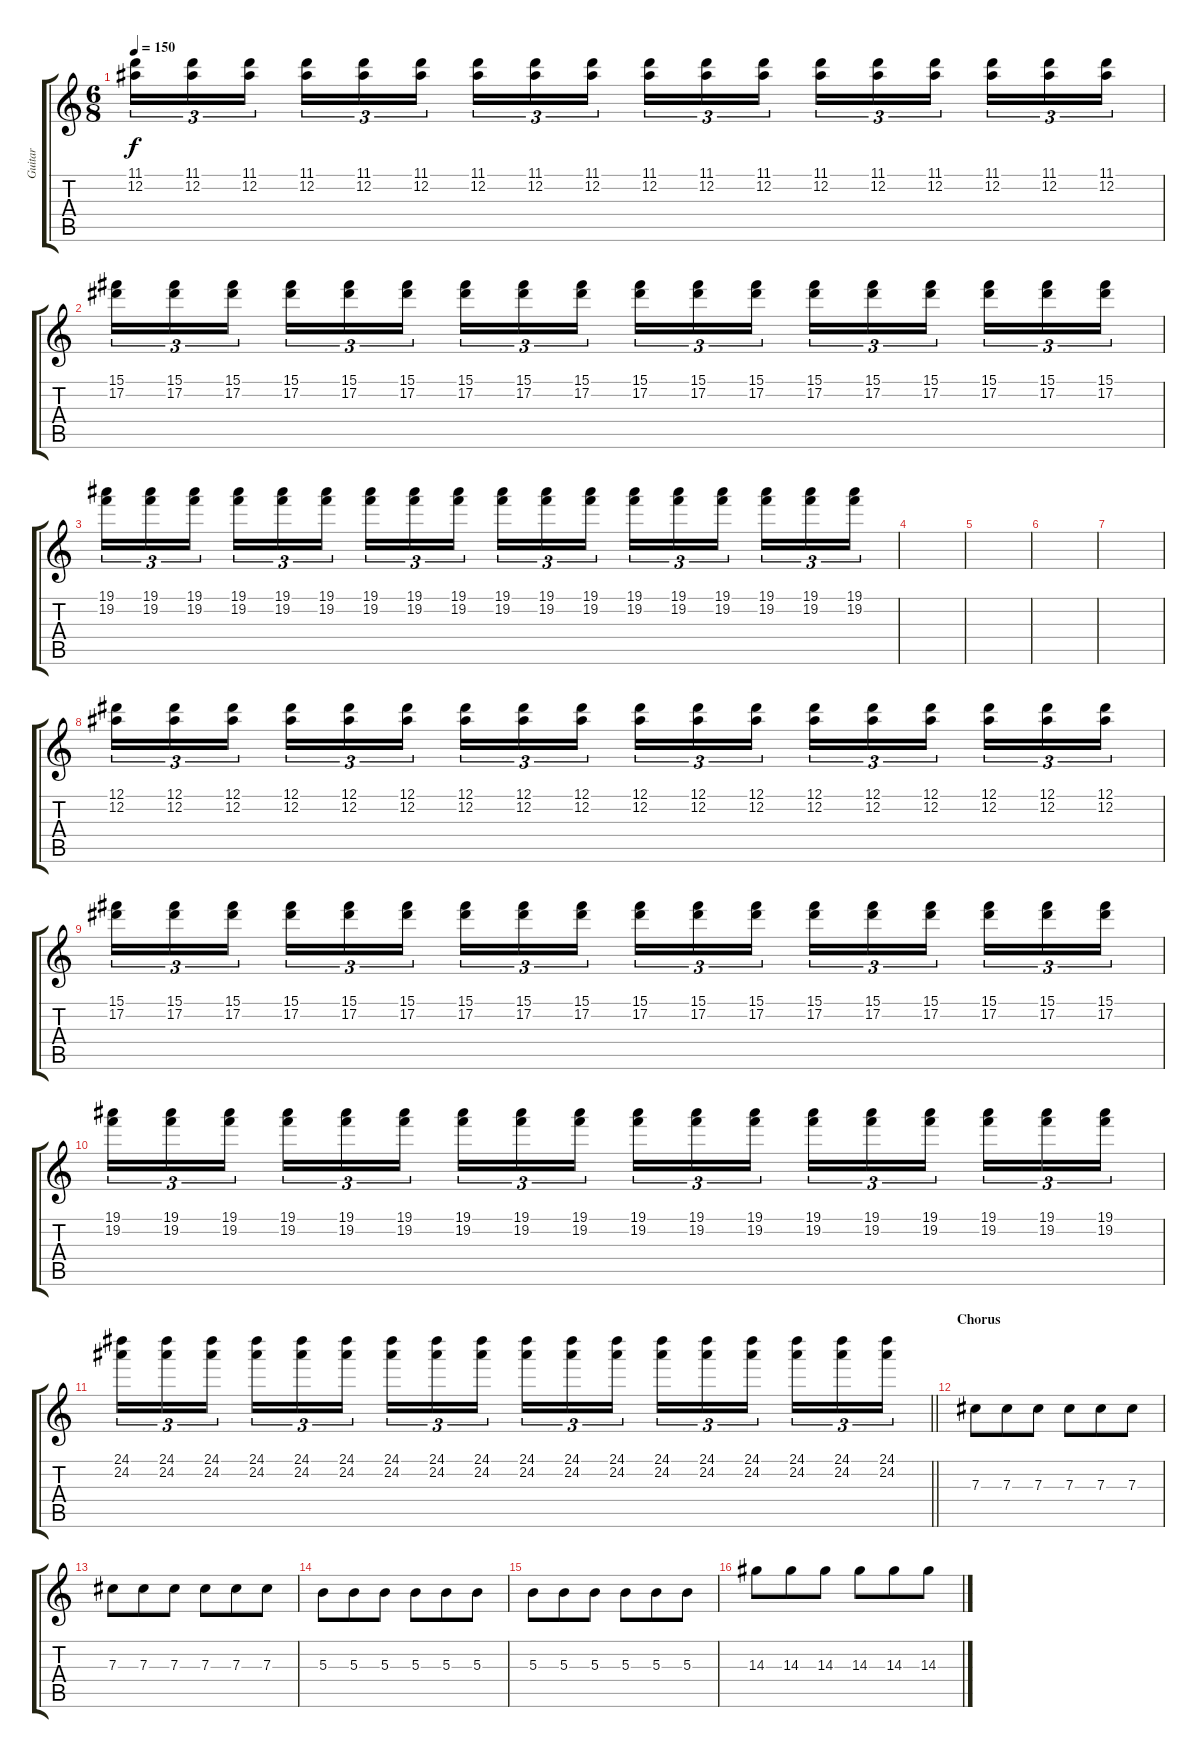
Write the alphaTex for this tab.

\track ("Guitar" "Guitar") {instrument distortionguitar}
\staff {score tabs}
\tuning (Eb4 Bb3 Gb3 Db3 Ab2 Eb2) {hide}
\ts (6 8)
\tempo 150
\clef g2
\ks c
(11.1 12.2).16{tu (3 2) dy f} (11.1 12.2).16{tu (3 2)} (11.1 12.2).16{tu (3 2) beam splitsecondary} (11.1 12.2).16{tu (3 2)} (11.1 12.2).16{tu (3 2)} (11.1 12.2).16{tu (3 2) beam splitsecondary} (11.1 12.2).16{tu (3 2)} (11.1 12.2).16{tu (3 2)} (11.1 12.2).16{tu (3 2)} (11.1 12.2).16{tu (3 2)} (11.1 12.2).16{tu (3 2)} (11.1 12.2).16{tu (3 2) beam splitsecondary} (11.1 12.2).16{tu (3 2)} (11.1 12.2).16{tu (3 2)} (11.1 12.2).16{tu (3 2) beam splitsecondary} (11.1 12.2).16{tu (3 2)} (11.1 12.2).16{tu (3 2)} (11.1 12.2).16{tu (3 2)} |
(15.1 17.2).16{tu (3 2)} (15.1 17.2).16{tu (3 2)} (15.1 17.2).16{tu (3 2) beam splitsecondary} (15.1 17.2).16{tu (3 2)} (15.1 17.2).16{tu (3 2)} (15.1 17.2).16{tu (3 2) beam splitsecondary} (15.1 17.2).16{tu (3 2)} (15.1 17.2).16{tu (3 2)} (15.1 17.2).16{tu (3 2)} (15.1 17.2).16{tu (3 2)} (15.1 17.2).16{tu (3 2)} (15.1 17.2).16{tu (3 2) beam splitsecondary} (15.1 17.2).16{tu (3 2)} (15.1 17.2).16{tu (3 2)} (15.1 17.2).16{tu (3 2) beam splitsecondary} (15.1 17.2).16{tu (3 2)} (15.1 17.2).16{tu (3 2)} (15.1 17.2).16{tu (3 2)} |
(19.1 19.2).16{tu (3 2)} (19.1 19.2).16{tu (3 2)} (19.1 19.2).16{tu (3 2) beam splitsecondary} (19.1 19.2).16{tu (3 2)} (19.1 19.2).16{tu (3 2)} (19.1 19.2).16{tu (3 2) beam splitsecondary} (19.1 19.2).16{tu (3 2)} (19.1 19.2).16{tu (3 2)} (19.1 19.2).16{tu (3 2)} (19.1 19.2).16{tu (3 2)} (19.1 19.2).16{tu (3 2)} (19.1 19.2).16{tu (3 2) beam splitsecondary} (19.1 19.2).16{tu (3 2)} (19.1 19.2).16{tu (3 2)} (19.1 19.2).16{tu (3 2) beam splitsecondary} (19.1 19.2).16{tu (3 2)} (19.1 19.2).16{tu (3 2)} (19.1 19.2).16{tu (3 2)} |
|
|
|
|
(12.1 12.2).16{tu (3 2)} (12.1 12.2).16{tu (3 2)} (12.1 12.2).16{tu (3 2) beam splitsecondary} (12.1 12.2).16{tu (3 2)} (12.1 12.2).16{tu (3 2)} (12.1 12.2).16{tu (3 2) beam splitsecondary} (12.1 12.2).16{tu (3 2)} (12.1 12.2).16{tu (3 2)} (12.1 12.2).16{tu (3 2)} (12.1 12.2).16{tu (3 2)} (12.1 12.2).16{tu (3 2)} (12.1 12.2).16{tu (3 2) beam splitsecondary} (12.1 12.2).16{tu (3 2)} (12.1 12.2).16{tu (3 2)} (12.1 12.2).16{tu (3 2) beam splitsecondary} (12.1 12.2).16{tu (3 2)} (12.1 12.2).16{tu (3 2)} (12.1 12.2).16{tu (3 2)} |
(15.1 17.2).16{tu (3 2)} (15.1 17.2).16{tu (3 2)} (15.1 17.2).16{tu (3 2) beam splitsecondary} (15.1 17.2).16{tu (3 2)} (15.1 17.2).16{tu (3 2)} (15.1 17.2).16{tu (3 2) beam splitsecondary} (15.1 17.2).16{tu (3 2)} (15.1 17.2).16{tu (3 2)} (15.1 17.2).16{tu (3 2)} (15.1 17.2).16{tu (3 2)} (15.1 17.2).16{tu (3 2)} (15.1 17.2).16{tu (3 2) beam splitsecondary} (15.1 17.2).16{tu (3 2)} (15.1 17.2).16{tu (3 2)} (15.1 17.2).16{tu (3 2) beam splitsecondary} (15.1 17.2).16{tu (3 2)} (15.1 17.2).16{tu (3 2)} (15.1 17.2).16{tu (3 2)} |
(19.1 19.2).16{tu (3 2)} (19.1 19.2).16{tu (3 2)} (19.1 19.2).16{tu (3 2) beam splitsecondary} (19.1 19.2).16{tu (3 2)} (19.1 19.2).16{tu (3 2)} (19.1 19.2).16{tu (3 2) beam splitsecondary} (19.1 19.2).16{tu (3 2)} (19.1 19.2).16{tu (3 2)} (19.1 19.2).16{tu (3 2)} (19.1 19.2).16{tu (3 2)} (19.1 19.2).16{tu (3 2)} (19.1 19.2).16{tu (3 2) beam splitsecondary} (19.1 19.2).16{tu (3 2)} (19.1 19.2).16{tu (3 2)} (19.1 19.2).16{tu (3 2) beam splitsecondary} (19.1 19.2).16{tu (3 2)} (19.1 19.2).16{tu (3 2)} (19.1 19.2).16{tu (3 2)} |
\barLineRight lightlight
(24.1 24.2).16{tu (3 2)} (24.1 24.2).16{tu (3 2)} (24.1 24.2).16{tu (3 2) beam splitsecondary} (24.1 24.2).16{tu (3 2)} (24.1 24.2).16{tu (3 2)} (24.1 24.2).16{tu (3 2) beam splitsecondary} (24.1 24.2).16{tu (3 2)} (24.1 24.2).16{tu (3 2)} (24.1 24.2).16{tu (3 2)} (24.1 24.2).16{tu (3 2)} (24.1 24.2).16{tu (3 2)} (24.1 24.2).16{tu (3 2) beam splitsecondary} (24.1 24.2).16{tu (3 2)} (24.1 24.2).16{tu (3 2)} (24.1 24.2).16{tu (3 2) beam splitsecondary} (24.1 24.2).16{tu (3 2)} (24.1 24.2).16{tu (3 2)} (24.1 24.2).16{tu (3 2)} |
\section ("" "Chorus")
7.3.8 7.3.8 7.3.8 7.3.8 7.3.8 7.3.8 |
7.3.8 7.3.8 7.3.8 7.3.8 7.3.8 7.3.8 |
5.3.8 5.3.8 5.3.8 5.3.8 5.3.8 5.3.8 |
5.3.8 5.3.8 5.3.8 5.3.8 5.3.8 5.3.8 |
14.3.8 14.3.8 14.3.8 14.3.8 14.3.8 14.3.8
